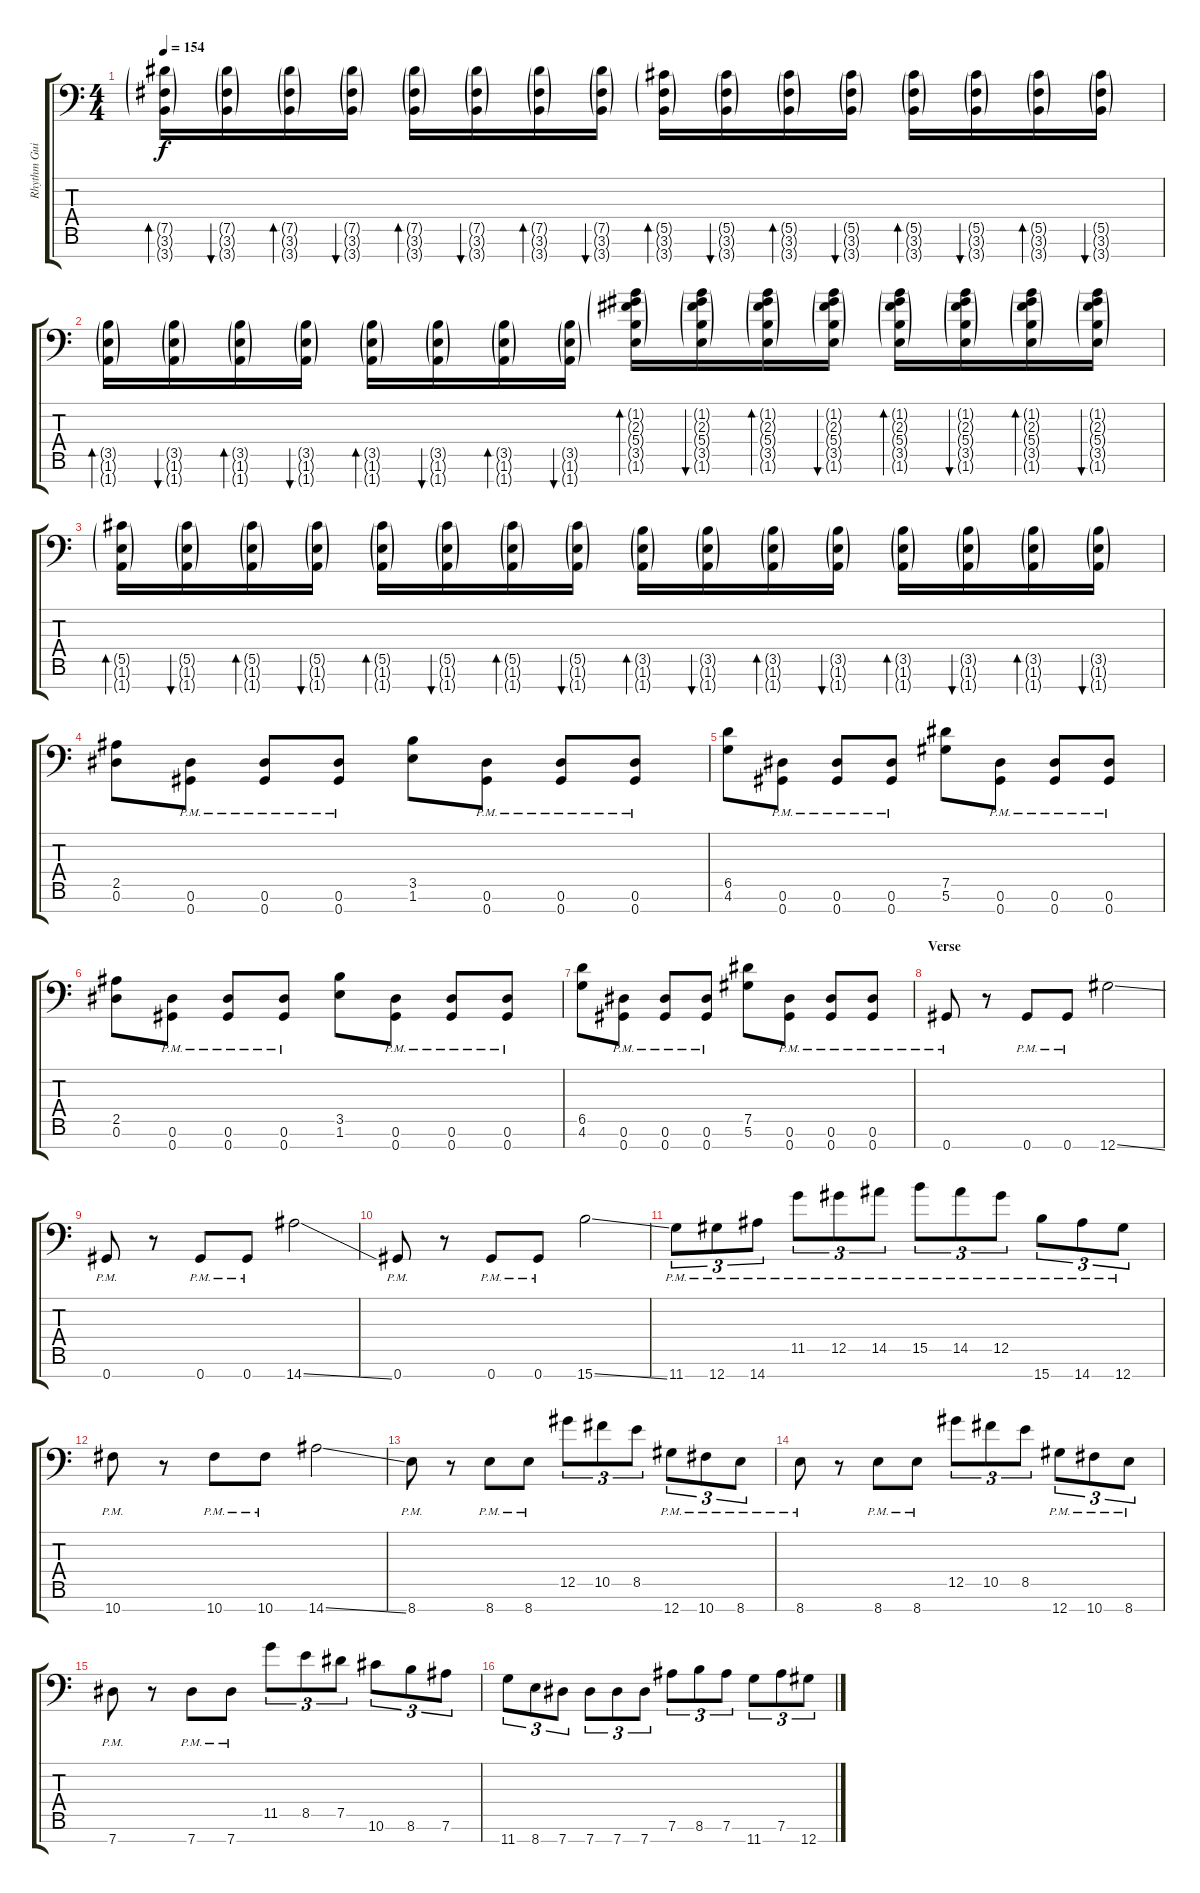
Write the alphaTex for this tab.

\track ("Rhythm Guitar" "Rhythm Gui") {instrument distortionguitar}
\staff {score tabs}
\tuning (Eb4 Bb3 Gb3 Db3 Ab2 Eb2 Ab1) {hide}
\ts (4 4)
\tempo 154
\clef f4
\ks c
(7.5{g} 3.6{g} 3.7{g}).16{bd 120 dy f} (7.5{g} 3.6{g} 3.7{g}).16{bu 120} (7.5{g} 3.6{g} 3.7{g}).16{bd 120} (7.5{g} 3.6{g} 3.7{g}).16{bu 120} (7.5{g} 3.6{g} 3.7{g}).16{bd 120} (7.5{g} 3.6{g} 3.7{g}).16{bu 120} (7.5{g} 3.6{g} 3.7{g}).16{bd 120} (7.5{g} 3.6{g} 3.7{g}).16{bu 120} (5.5{g} 3.6{g} 3.7{g}).16{bd 120} (5.5{g} 3.6{g} 3.7{g}).16{bu 120} (5.5{g} 3.6{g} 3.7{g}).16{bd 120} (5.5{g} 3.6{g} 3.7{g}).16{bu 120} (5.5{g} 3.6{g} 3.7{g}).16{bd 120} (5.5{g} 3.6{g} 3.7{g}).16{bu 120} (5.5{g} 3.6{g} 3.7{g}).16{bd 120} (5.5{g} 3.6{g} 3.7{g}).16{bu 120} |
(3.5{g} 1.6{g} 1.7{g}).16{bd 120} (3.5{g} 1.6{g} 1.7{g}).16{bu 120} (3.5{g} 1.6{g} 1.7{g}).16{bd 120} (3.5{g} 1.6{g} 1.7{g}).16{bu 120} (3.5{g} 1.6{g} 1.7{g}).16{bd 120} (3.5{g} 1.6{g} 1.7{g}).16{bu 120} (3.5{g} 1.6{g} 1.7{g}).16{bd 120} (3.5{g} 1.6{g} 1.7{g}).16{bu 120} (1.2{g} 2.3{g} 5.4{g} 3.5{g} 1.6{g}).16{bd 120} (1.2{g} 2.3{g} 5.4{g} 3.5{g} 1.6{g}).16{bu 120} (1.2{g} 2.3{g} 5.4{g} 3.5{g} 1.6{g}).16{bd 120} (1.2{g} 2.3{g} 5.4{g} 3.5{g} 1.6{g}).16{bu 120} (1.2{g} 2.3{g} 5.4{g} 3.5{g} 1.6{g}).16{bd 120} (1.2{g} 2.3{g} 5.4{g} 3.5{g} 1.6{g}).16{bu 120} (1.2{g} 2.3{g} 5.4{g} 3.5{g} 1.6{g}).16{bd 120} (1.2{g} 2.3{g} 5.4{g} 3.5{g} 1.6{g}).16{bu 120} |
(5.5{g} 1.6{g} 1.7{g}).16{bd 120} (5.5{g} 1.6{g} 1.7{g}).16{bu 120} (5.5{g} 1.6{g} 1.7{g}).16{bd 120} (5.5{g} 1.6{g} 1.7{g}).16{bu 120} (5.5{g} 1.6{g} 1.7{g}).16{bd 120} (5.5{g} 1.6{g} 1.7{g}).16{bu 120} (5.5{g} 1.6{g} 1.7{g}).16{bd 120} (5.5{g} 1.6{g} 1.7{g}).16{bu 120} (3.5{g} 1.6{g} 1.7{g}).16{bd 120} (3.5{g} 1.6{g} 1.7{g}).16{bu 120} (3.5{g} 1.6{g} 1.7{g}).16{bd 120} (3.5{g} 1.6{g} 1.7{g}).16{bu 120} (3.5{g} 1.6{g} 1.7{g}).16{bd 120} (3.5{g} 1.6{g} 1.7{g}).16{bu 120} (3.5{g} 1.6{g} 1.7{g}).16{bd 120} (3.5{g} 1.6{g} 1.7{g}).16{bu 120} |
(2.5 0.6).8 (0.6{pm} 0.7{pm}).8 (0.6{pm} 0.7{pm}).8 (0.6{pm} 0.7{pm}).8 (3.5 1.6).8 (0.6{pm} 0.7{pm}).8 (0.6{pm} 0.7{pm}).8 (0.6{pm} 0.7{pm}).8 |
(6.5 4.6).8 (0.6{pm} 0.7{pm}).8 (0.6{pm} 0.7{pm}).8 (0.6{pm} 0.7{pm}).8 (7.5 5.6).8 (0.6{pm} 0.7{pm}).8 (0.6{pm} 0.7{pm}).8 (0.6{pm} 0.7{pm}).8 |
(2.5 0.6).8 (0.6{pm} 0.7{pm}).8 (0.6{pm} 0.7{pm}).8 (0.6{pm} 0.7{pm}).8 (3.5 1.6).8 (0.6{pm} 0.7{pm}).8 (0.6{pm} 0.7{pm}).8 (0.6{pm} 0.7{pm}).8 |
(6.5 4.6).8 (0.6{pm} 0.7{pm}).8 (0.6{pm} 0.7{pm}).8 (0.6{pm} 0.7{pm}).8 (7.5 5.6).8 (0.6{pm} 0.7{pm}).8 (0.6{pm} 0.7{pm}).8 (0.6{pm} 0.7{pm}).8 |
\section ("" "Verse")
0.7{pm}.8 r.8 0.7{pm}.8 0.7{pm}.8 12.7{ss}.2 |
0.7{pm}.8 r.8 0.7{pm}.8 0.7{pm}.8 14.7{ss}.2 |
0.7{pm}.8 r.8 0.7{pm}.8 0.7{pm}.8 15.7{ss}.2 |
11.7{pm}.8{tu (3 2)} 12.7{pm}.8{tu (3 2)} 14.7{pm}.8{tu (3 2)} 11.5{pm}.8{tu (3 2)} 12.5{pm}.8{tu (3 2)} 14.5{pm}.8{tu (3 2)} 15.5{pm}.8{tu (3 2)} 14.5{pm}.8{tu (3 2)} 12.5{pm}.8{tu (3 2)} 15.7{pm}.8{tu (3 2)} 14.7{pm}.8{tu (3 2)} 12.7{pm}.8{tu (3 2)} |
10.7{pm}.8 r.8 10.7{pm}.8 10.7{pm}.8 14.7{ss}.2 |
8.7{pm}.8 r.8 8.7{pm}.8 8.7{pm}.8 12.5.8{tu (3 2)} 10.5.8{tu (3 2)} 8.5.8{tu (3 2)} 12.7{pm}.8{tu (3 2)} 10.7{pm}.8{tu (3 2)} 8.7{pm}.8{tu (3 2)} |
8.7{pm}.8 r.8 8.7{pm}.8 8.7{pm}.8 12.5.8{tu (3 2)} 10.5.8{tu (3 2)} 8.5.8{tu (3 2)} 12.7{pm}.8{tu (3 2)} 10.7{pm}.8{tu (3 2)} 8.7{pm}.8{tu (3 2)} |
7.7{pm}.8 r.8 7.7{pm}.8 7.7{pm}.8 11.5.8{tu (3 2)} 8.5.8{tu (3 2)} 7.5.8{tu (3 2)} 10.6.8{tu (3 2)} 8.6.8{tu (3 2)} 7.6.8{tu (3 2)} |
11.7.8{tu (3 2)} 8.7.8{tu (3 2)} 7.7.8{tu (3 2)} 7.7.8{tu (3 2)} 7.7.8{tu (3 2)} 7.7.8{tu (3 2)} 7.6.8{tu (3 2)} 8.6.8{tu (3 2)} 7.6.8{tu (3 2)} 11.7.8{tu (3 2)} 7.6.8{tu (3 2)} 12.7.8{tu (3 2)}
